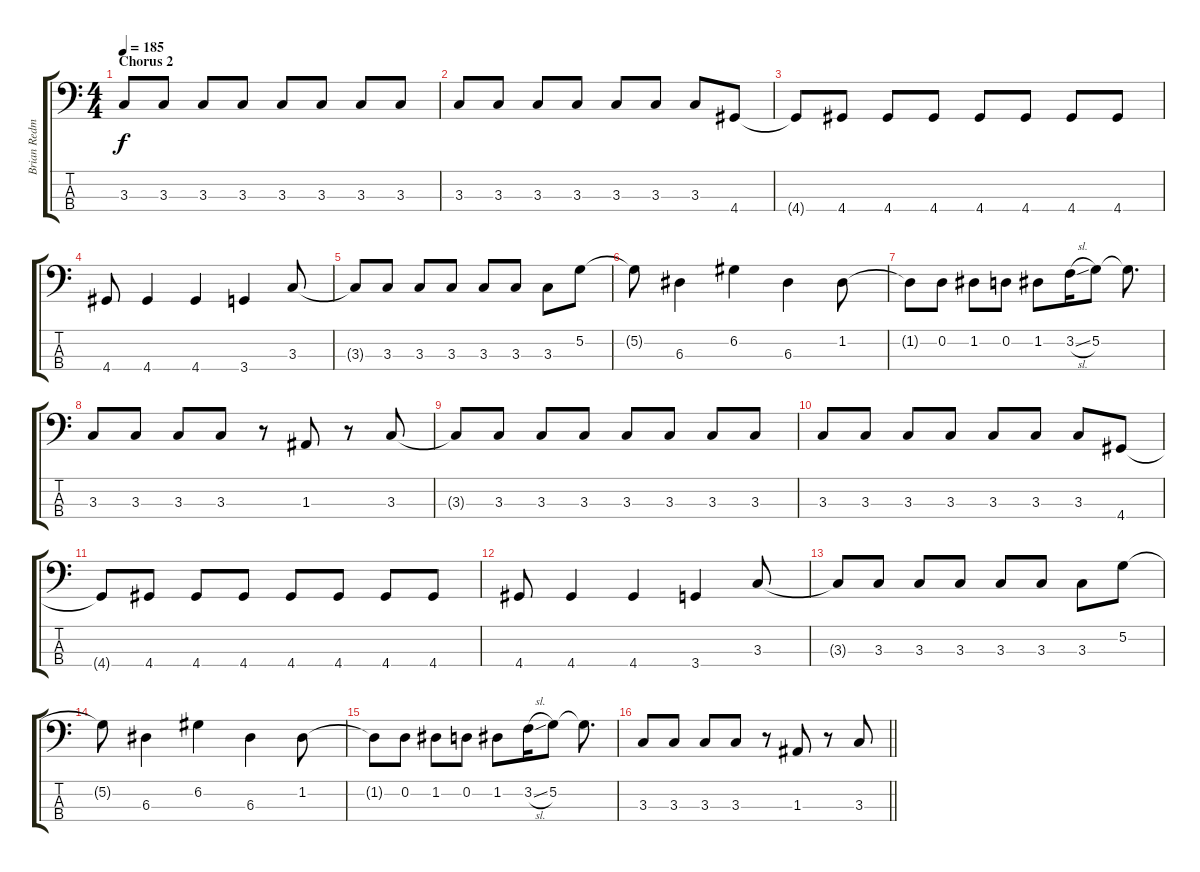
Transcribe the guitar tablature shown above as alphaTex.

\track ("Brian Redman" "Brian Redm") {instrument electricbassfinger}
\staff {score tabs}
\tuning (G2 D2 A1 E1) {hide}
\ts (4 4)
\section ("" "Chorus 2")
\tempo 185
\clef f4
\ks c
3.3{t}.8{dy f} 3.3.8 3.3.8 3.3.8 3.3.8 3.3.8 3.3.8 3.3.8 |
3.3.8 3.3.8 3.3.8 3.3.8 3.3.8 3.3.8 3.3.8 4.4.8 |
4.4{t}.8 4.4.8 4.4.8 4.4.8 4.4.8 4.4.8 4.4.8 4.4.8 |
4.4.8 4.4.4 4.4.4 3.4.4 3.3.8 |
3.3{t}.8 3.3.8 3.3.8 3.3.8 3.3.8 3.3.8 3.3.8 5.2.8 |
5.2{t}.8 6.3.4 6.2.4 6.3.4 1.2.8 |
1.2{t}.8 0.2.8 1.2.8 0.2.8 1.2.8 3.2{sl}.16 5.2.8 5.2{t}.8{d} |
3.3.8 3.3.8 3.3.8 3.3.8 r.8 1.3.8 r.8 3.3.8 |
3.3{t}.8 3.3.8 3.3.8 3.3.8 3.3.8 3.3.8 3.3.8 3.3.8 |
3.3.8 3.3.8 3.3.8 3.3.8 3.3.8 3.3.8 3.3.8 4.4.8 |
4.4{t}.8 4.4.8 4.4.8 4.4.8 4.4.8 4.4.8 4.4.8 4.4.8 |
4.4.8 4.4.4 4.4.4 3.4.4 3.3.8 |
3.3{t}.8 3.3.8 3.3.8 3.3.8 3.3.8 3.3.8 3.3.8 5.2.8 |
5.2{t}.8 6.3.4 6.2.4 6.3.4 1.2.8 |
1.2{t}.8 0.2.8 1.2.8 0.2.8 1.2.8 3.2{sl}.16 5.2.8 5.2{t}.8{d} |
\barLineRight lightlight
3.3.8 3.3.8 3.3.8 3.3.8 r.8 1.3.8 r.8 3.3.8
